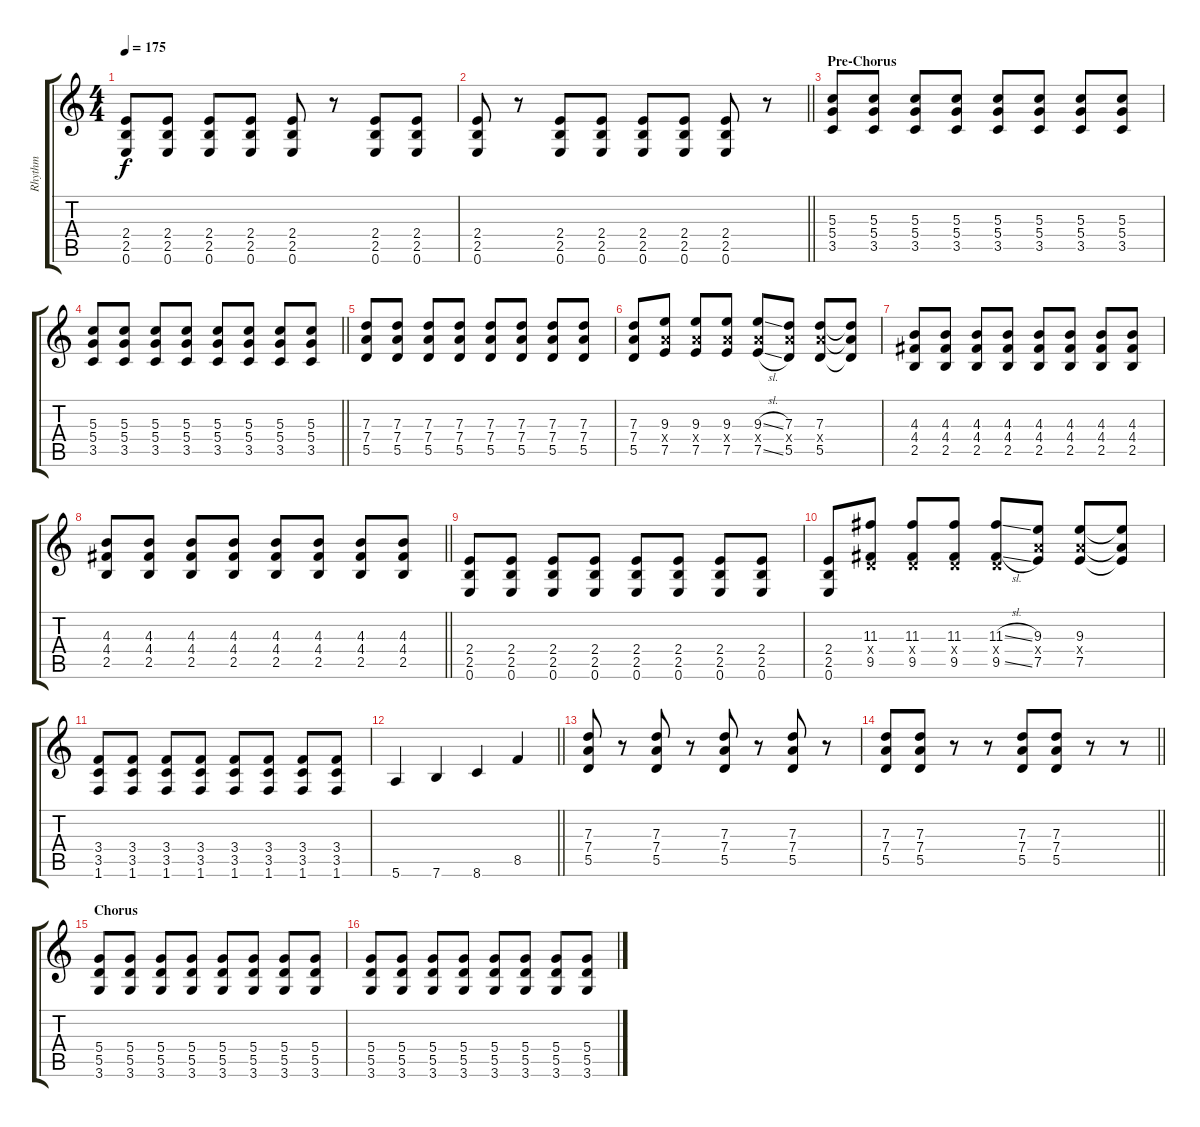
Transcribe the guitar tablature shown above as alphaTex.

\track ("Rhythm" "Rhythm") {instrument distortionguitar}
\staff {score tabs}
\tuning (E4 B3 G3 D3 A2 E2) {hide}
\ts (4 4)
\tempo 175
\clef g2
\ks c
(2.4 2.5 0.6).8{dy f} (2.4 2.5 0.6).8 (2.4 2.5 0.6).8 (2.4 2.5 0.6).8 (2.4 2.5 0.6).8 r.8 (2.4 2.5 0.6).8 (2.4 2.5 0.6).8 |
\barLineRight lightlight
(2.4 2.5 0.6).8 r.8 (2.4 2.5 0.6).8 (2.4 2.5 0.6).8 (2.4 2.5 0.6).8 (2.4 2.5 0.6).8 (2.4 2.5 0.6).8 r.8 |
\section ("" "Pre-Chorus")
(5.3 5.4 3.5).8 (5.3 5.4 3.5).8 (5.3 5.4 3.5).8 (5.3 5.4 3.5).8 (5.3 5.4 3.5).8 (5.3 5.4 3.5).8 (5.3 5.4 3.5).8 (5.3 5.4 3.5).8 |
\barLineRight lightlight
(5.3 5.4 3.5).8 (5.3 5.4 3.5).8 (5.3 5.4 3.5).8 (5.3 5.4 3.5).8 (5.3 5.4 3.5).8 (5.3 5.4 3.5).8 (5.3 5.4 3.5).8 (5.3 5.4 3.5).8 |
(7.3 7.4 5.5).8 (7.3 7.4 5.5).8 (7.3 7.4 5.5).8 (7.3 7.4 5.5).8 (7.3 7.4 5.5).8 (7.3 7.4 5.5).8 (7.3 7.4 5.5).8 (7.3 7.4 5.5).8 |
(7.3 7.4 5.5).8 (9.3 7.4{x} 7.5).8 (9.3 7.4{x} 7.5).8 (9.3 7.4{x} 7.5).8 (9.3{sl} 7.4{x} 7.5{sl}).8 (7.3 7.4{x} 5.5).8 (7.3 7.4{x} 5.5).8 (7.3{t} 7.4{t} 5.5{t}).8 |
(4.3 4.4 2.5).8 (4.3 4.4 2.5).8 (4.3 4.4 2.5).8 (4.3 4.4 2.5).8 (4.3 4.4 2.5).8 (4.3 4.4 2.5).8 (4.3 4.4 2.5).8 (4.3 4.4 2.5).8 |
\barLineRight lightlight
(4.3 4.4 2.5).8 (4.3 4.4 2.5).8 (4.3 4.4 2.5).8 (4.3 4.4 2.5).8 (4.3 4.4 2.5).8 (4.3 4.4 2.5).8 (4.3 4.4 2.5).8 (4.3 4.4 2.5).8 |
(2.4 2.5 0.6).8 (2.4 2.5 0.6).8 (2.4 2.5 0.6).8 (2.4 2.5 0.6).8 (2.4 2.5 0.6).8 (2.4 2.5 0.6).8 (2.4 2.5 0.6).8 (2.4 2.5 0.6).8 |
(2.4 2.5 0.6).8 (11.3 0.4{x} 9.5).8 (11.3 0.4{x} 9.5).8 (11.3 0.4{x} 9.5).8 (11.3{sl} 0.4{x} 9.5{sl}).8 (9.3 7.4{x} 7.5).8 (9.3 7.4{x} 7.5).8 (9.3{t} 7.4{t} 7.5{t}).8 |
(3.4 3.5 1.6).8 (3.4 3.5 1.6).8 (3.4 3.5 1.6).8 (3.4 3.5 1.6).8 (3.4 3.5 1.6).8 (3.4 3.5 1.6).8 (3.4 3.5 1.6).8 (3.4 3.5 1.6).8 |
\barLineRight lightlight
5.6.4 7.6.4 8.6.4 8.5.4 |
(7.3 7.4 5.5).8 r.8 (7.3 7.4 5.5).8 r.8 (7.3 7.4 5.5).8 r.8 (7.3 7.4 5.5).8 r.8 |
\barLineRight lightlight
(7.3 7.4 5.5).8 (7.3 7.4 5.5).8 r.8 r.8 (7.3 7.4 5.5).8 (7.3 7.4 5.5).8 r.8 r.8 |
\section ("" "Chorus")
(5.4 5.5 3.6).8 (5.4 5.5 3.6).8 (5.4 5.5 3.6).8 (5.4 5.5 3.6).8 (5.4 5.5 3.6).8 (5.4 5.5 3.6).8 (5.4 5.5 3.6).8 (5.4 5.5 3.6).8 |
(5.4 5.5 3.6).8 (5.4 5.5 3.6).8 (5.4 5.5 3.6).8 (5.4 5.5 3.6).8 (5.4 5.5 3.6).8 (5.4 5.5 3.6).8 (5.4 5.5 3.6).8 (5.4 5.5 3.6).8
